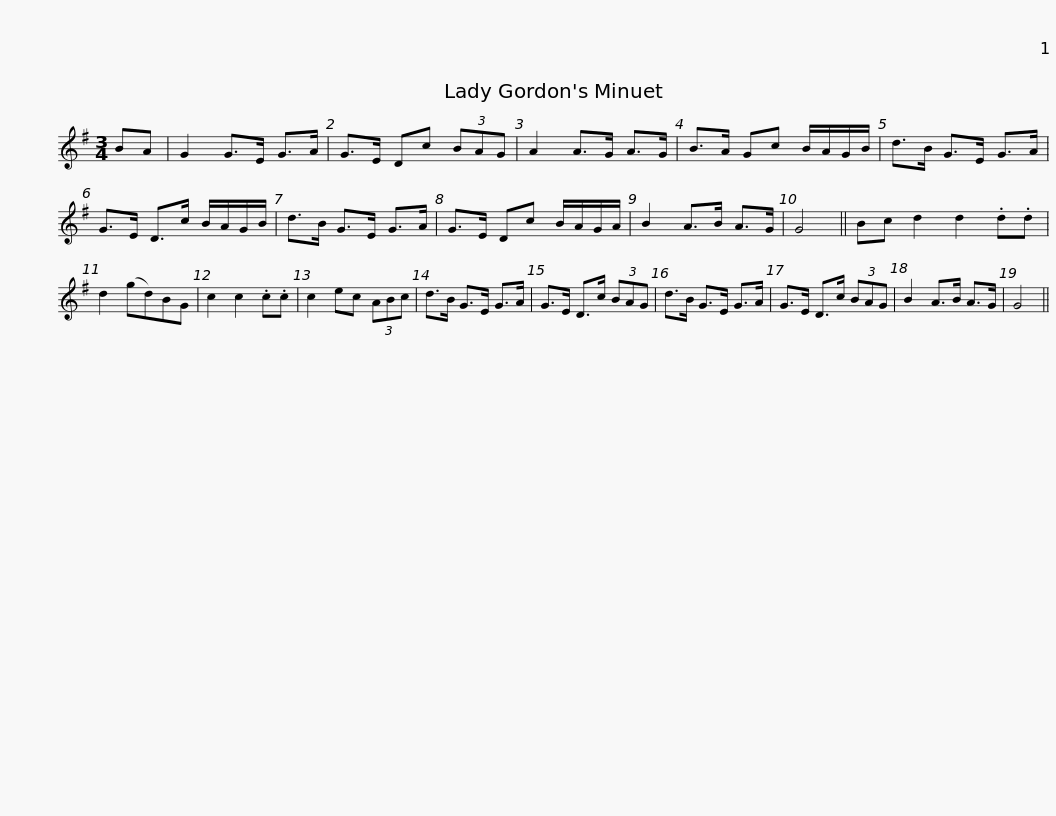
X:1
L:1/8
M:3/4
I:linebreak $
K:G
V:1 treble
V:1
 BA | G2 G>E G>A | G>E Dc (3BAG | A2 A>G A>G | B>A Gc B/A/G/B/ | %5
 d>B G>E G>A | G>E D>c B/A/G/B/ |$ d>B G>E G>A | G>E Dc B/A/G/A/ | B2 A>B A>G | %10
 G4 || Bc d2 d2 .d.d | d2 (gd)BG | c2 c2 .c.c | c2 ec (3ABc |$ %15
 d>B G>E G>A | G>E D>c (3BAG | d>B G>E G>A | G>E D>c (3BAG | B2 A>B A>G | %20
 G4 || %21
